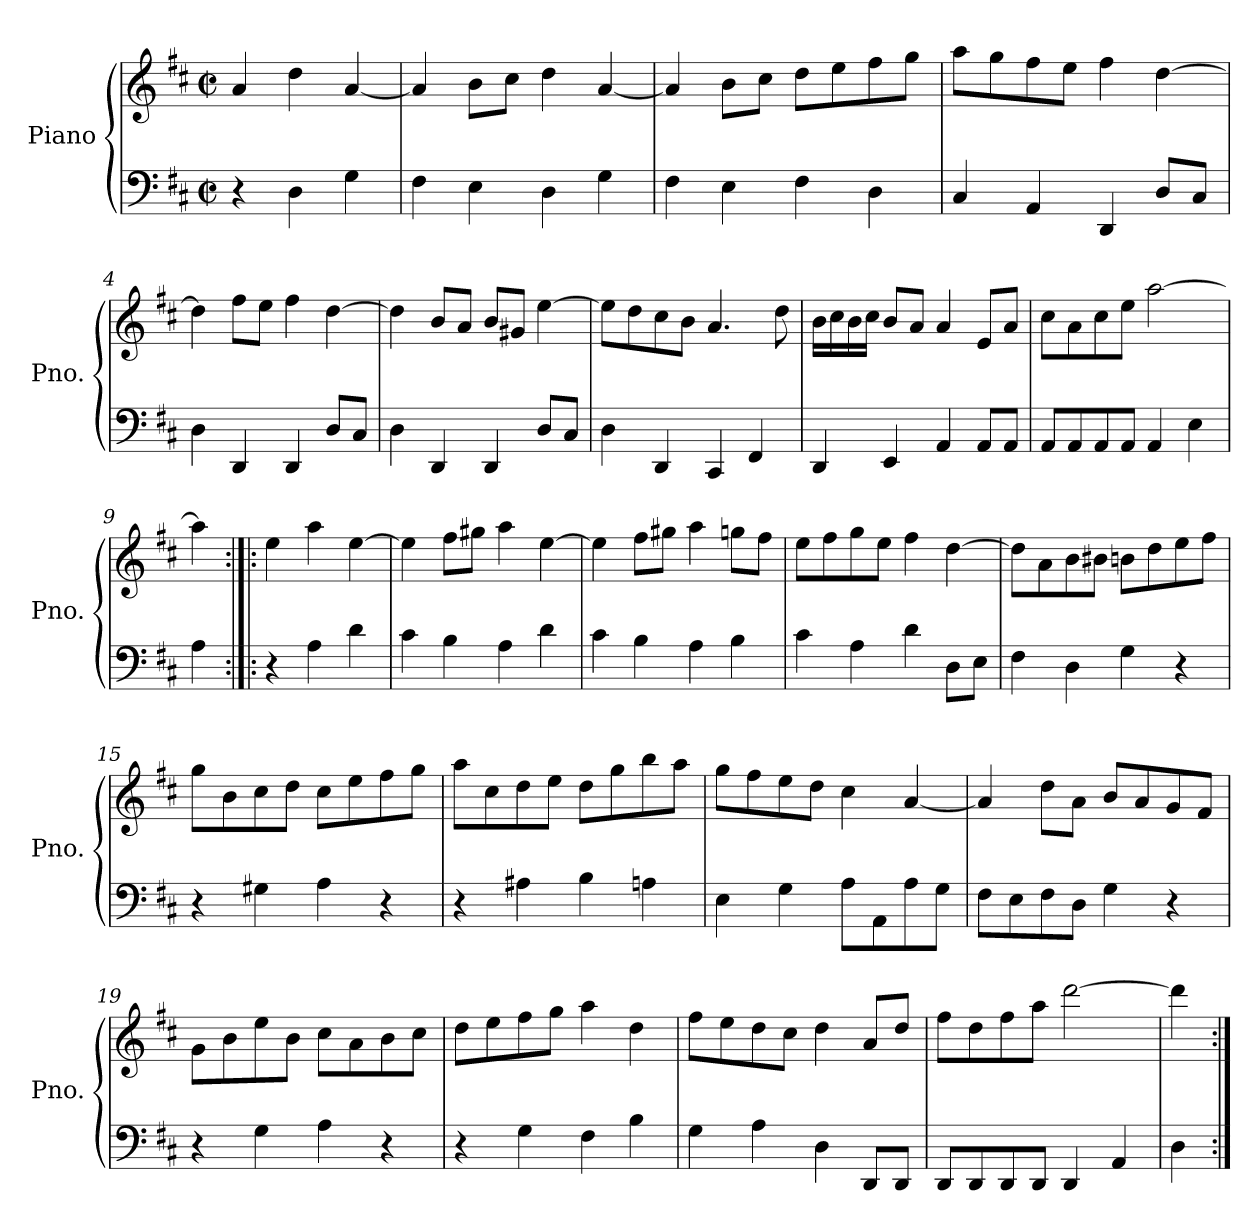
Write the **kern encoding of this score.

**kern	**kern	**dynam
*part1	*part1	*part1
*staff2	*staff1	*staff1/2
*I"Piano	*	*
*I'Pno.	*	*
*clefF4	*clefG2	*
*k[f#c#]	*k[f#c#]	*
*M2/2	*M2/2	*
*met(c|)	*met(c|)	*
*MM180	*MM180	*
=	=	=
!	!	!LO:DY:b=2
!	!	!LO:DY:n=1:b
4r	4a/	mp mp
4D\	4dd\	.
4G\	[4a/	.
=1	=1	=1
4F#\	4a/]	.
4E\	8b\L	.
.	8cc#\J	.
4D\	4dd\	.
4G\	[4a/	.
=2	=2	=2
4F#\	4a/]	.
4E\	8b\L	.
.	8cc#\J	.
4F#\	8dd\L	.
.	8ee\	.
4D\	8ff#\	.
.	8gg\J	.
=3	=3	=3
4C#/	8aa\L	.
.	8gg\	.
4AA/	8ff#\	.
.	8ee\J	.
4DD/	4ff#\	.
8D/L	[4dd\	.
8C#/J	.	.
=4	=4	=4
4D\	4dd\]	.
4DD/	8ff#\L	.
.	8ee\J	.
4DD/	4ff#\	.
8D/L	[4dd\	.
8C#/J	.	.
!!LO:LB:g=z
=5	=5	=5
4D\	4dd\]	.
4DD/	8b/L	.
.	8a/J	.
4DD/	8b/L	.
.	8g#X/J	.
8D/L	[4ee\	.
8C#/J	.	.
=6	=6	=6
4D\	8ee\L]	.
.	8dd\	.
4DD/	8cc#\	.
.	8b\J	.
4CC#/	4.a/	.
4FF#/	.	.
.	8dd\	.
=7	=7	=7
4DD/	16b\LL	.
.	16cc#\	.
.	16b\	.
.	16cc#\JJ	.
4EE/	8b/L	.
.	8a/J	.
4AA/	4a/	.
8AA/L	8e/L	.
8AA/J	8a/J	.
=8	=8	=8
8AA/L	8cc#\L	.
8AA/	8a\	.
8AA/	8cc#\	.
8AA/J	8ee\J	.
4AA/	[2aa\	.
4E\	.	.
=9	=9	=9
4A\	4aa\]	.
!!LO:LB:g=z
=10:|!|:	=10:|!|:	=10:|!|:
4r	4ee\	.
4A\	4aa\	.
4d\	[4ee\	.
=11	=11	=11
4c#\	4ee\]	.
4B\	8ff#\L	.
.	8gg#X\J	.
4A\	4aa\	.
4d\	[4ee\	.
=12	=12	=12
4c#\	4ee\]	.
4B\	8ff#\L	.
.	8gg#X\J	.
4A\	4aa\	.
4B\	8ggn\L	.
.	8ff#\J	.
=13	=13	=13
4c#\	8ee\L	.
.	8ff#\	.
4A\	8gg\	.
.	8ee\J	.
4d\	4ff#\	.
8D\L	[4dd\	.
8E\J	.	.
=14	=14	=14
4F#\	8dd\L]	.
.	8a\	.
4D\	8b\	.
.	8b#X\J	.
4G\	8bn\L	.
.	8dd\	.
4r	8ee\	.
.	8ff#\J	.
!!LO:LB:g=z
=15	=15	=15
4r	8gg\L	.
.	8b\	.
4G#X\	8cc#\	.
.	8dd\J	.
4A\	8cc#\L	.
.	8ee\	.
4r	8ff#\	.
.	8gg\J	.
=16	=16	=16
4r	8aa\L	.
.	8cc#\	.
4A#X\	8dd\	.
.	8ee\J	.
4B\	8dd\L	.
.	8gg\	.
4An\	8bb\	.
.	8aa\J	.
=17	=17	=17
4E\	8gg\L	.
.	8ff#\	.
4G\	8ee\	.
.	8dd\J	.
8A\L	4cc#\	.
8AA\	.	.
8A\	[4a/	.
8G\J	.	.
=18	=18	=18
8F#\L	4a/]	.
8E\	.	.
8F#\	8dd\L	.
8D\J	8a\J	.
4G\	8b/L	.
.	8a/	.
4r	8g/	.
.	8f#/J	.
=19	=19	=19
4r	8g\L	.
.	8b\	.
4G\	8ee\	.
.	8b\J	.
4A\	8cc#\L	.
.	8a\	.
4r	8b\	.
.	8cc#\J	.
!!LO:LB:g=z
=20	=20	=20
4r	8dd\L	.
.	8ee\	.
4G\	8ff#\	.
.	8gg\J	.
4F#\	4aa\	.
4B\	4dd\	.
=21	=21	=21
4G\	8ff#\L	.
.	8ee\	.
4A\	8dd\	.
.	8cc#\J	.
4D\	4dd\	.
8DD/L	8a/L	.
8DD/J	8dd/J	.
=22	=22	=22
8DD/L	8ff#\L	.
8DD/	8dd\	.
8DD/	8ff#\	.
8DD/J	8aa\J	.
4DD/	[2ddd\	.
4AA/	.	.
=23	=23	=23
4D\	4ddd\]	.
=:|!	=:|!	=:|!
*-	*-	*-
